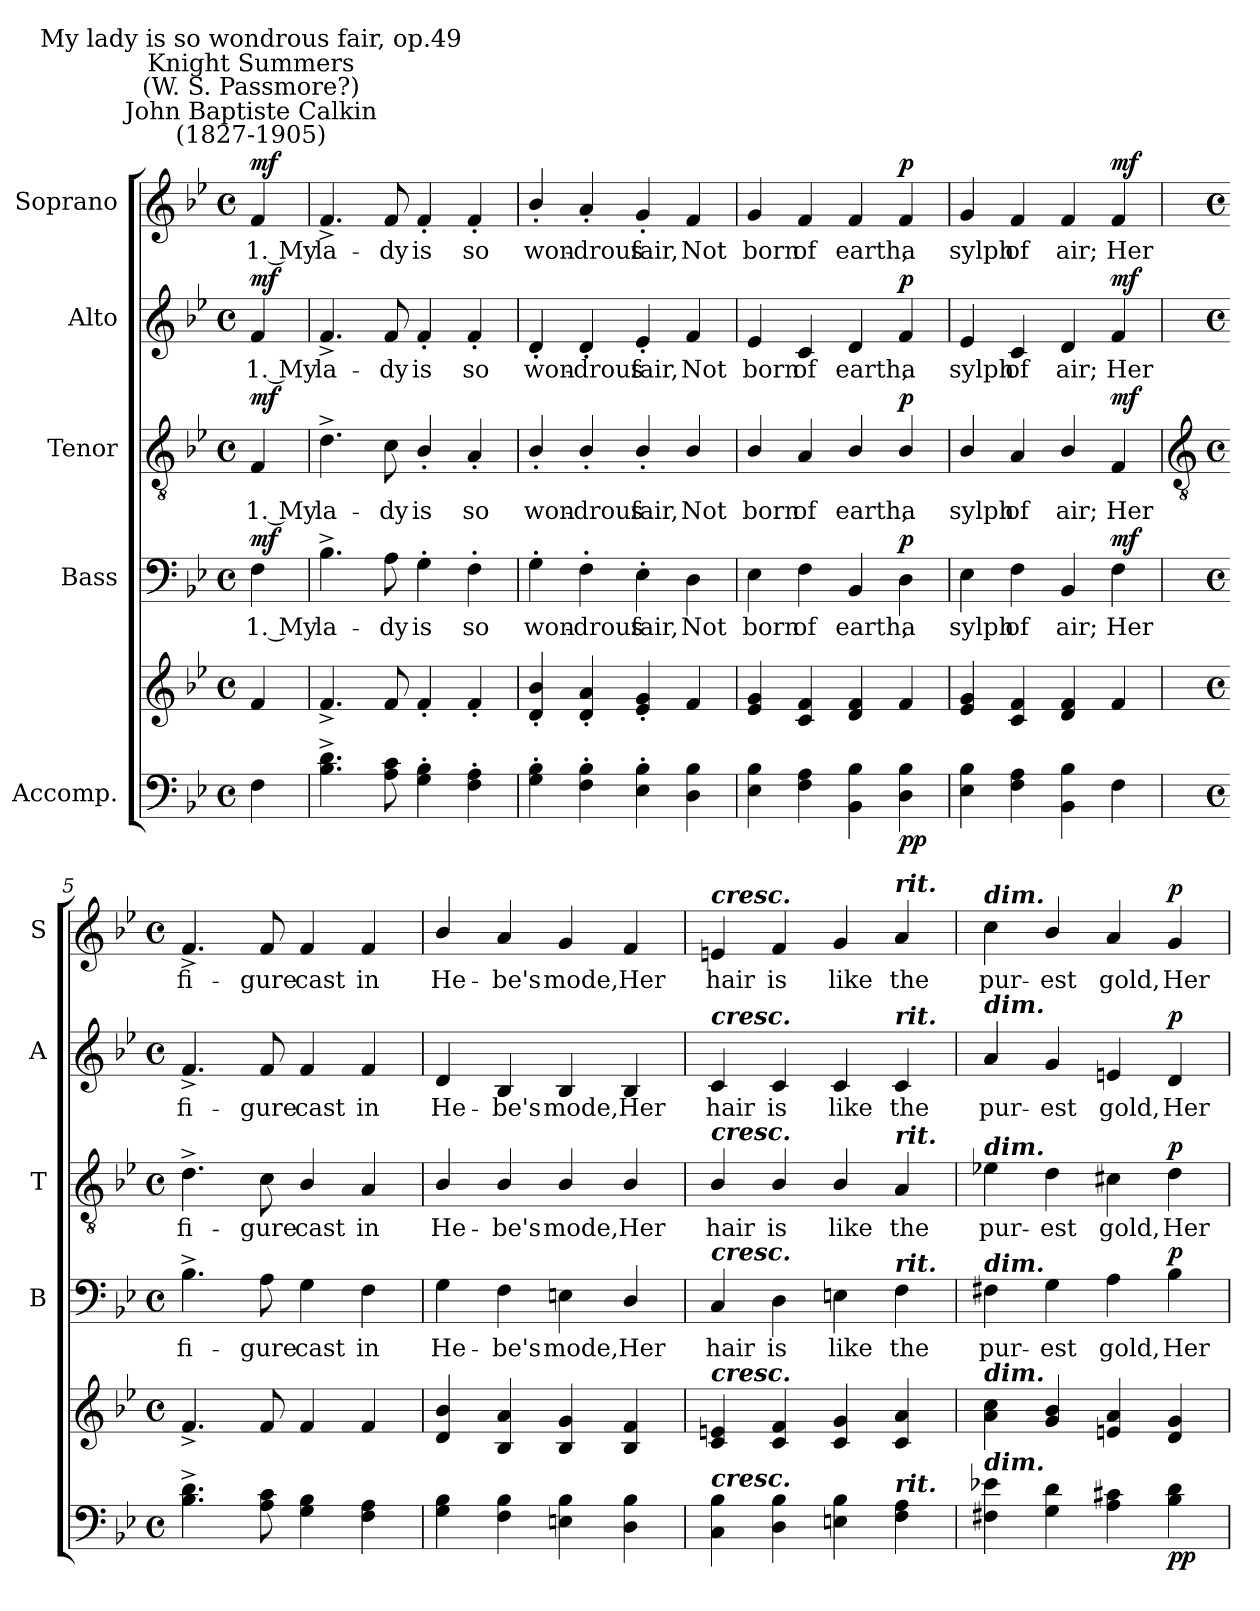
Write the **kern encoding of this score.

**kern	**kern	**dynam	**kern	**text	**dynam	**kern	**text	**dynam	**kern	**text	**dynam	**kern	**text	**dynam
*part5	*part5	*part5	*part4	*part4	*part4	*part3	*part3	*part3	*part2	*part2	*part2	*part1	*part1	*part1
*staff6	*staff5	*staff5/6	*staff4	*staff4	*staff4	*staff3	*staff3	*staff3	*staff2	*staff2	*staff2	*staff1	*staff1	*staff1
*I"Accomp.	*	*	*I"Bass	*	*	*I"Tenor	*	*	*I"Alto	*	*	*I"Soprano	*	*
*	*	*	*I'B	*	*	*I'T	*	*	*I'A	*	*	*I'S	*	*
*clefF4	*clefG2	*	*clefF4	*	*	*clefGv2	*	*	*clefG2	*	*	*clefG2	*	*
*k[b-e-]	*k[b-e-]	*	*k[b-e-]	*	*	*k[b-e-]	*	*	*k[b-e-]	*	*	*k[b-e-]	*	*
*B-:	*B-:	*	*B-:	*	*	*B-:	*	*	*B-:	*	*	*B-:	*	*
*M4/4	*M4/4	*	*M4/4	*	*	*M4/4	*	*	*M4/4	*	*	*M4/4	*	*
*met(c)	*met(c)	*	*met(c)	*	*	*met(c)	*	*	*met(c)	*	*	*met(c)	*	*
*MM160	*MM160	*	*MM160	*	*	*MM160	*	*	*MM160	*	*	*MM160	*	*
=	=	=	=	=	=	=	=	=	=	=	=	=	=	=
!	!	!	!	!	!	!	!	!	!	!	!	!LO:TX:a:cj:t=John Baptiste Calkin\n(1827-1905)	!	!
!	!	!	!	!	!	!	!	!	!	!	!	!LO:TX:a:cj:t=Knight Summers\n(W. S. Passmore?)	!	!
!	!	!	!	!	!	!	!	!	!	!	!	!LO:TX:a:cj:t=My lady is so wondrous fair, op.49	!	!
!	!	!LO:DY:b=2	!	!LO:LY:b	!	!	!LO:LY:b	!	!	!LO:LY:b	!	!	!LO:LY:b	!
!	!	!LO:DY:n=1:b	!	!	!LO:DY:b	!	!	!LO:DY:b	!	!	!LO:DY:b	!	!	!LO:DY:b
4F	4f	mf mf	4F	1. My	mf	4F	1. My	mf	4f	1. My	mf	4f	1. My	mf
=1	=1	=1	=1	=1	=1	=1	=1	=1	=1	=1	=1	=1	=1	=1
!	!	!	!	!LO:LY:b	!	!	!LO:LY:b	!	!	!LO:LY:b	!	!	!LO:LY:b	!
4.B-^ 4.d^	4.f^	.	4.B-^	la-	.	4.d^	la-	.	4.f^	la-	.	4.f^	la-	.
!	!	!	!	!LO:LY:b	!	!	!LO:LY:b	!	!	!LO:LY:b	!	!	!LO:LY:b	!
8A 8c	8f	.	8A	-dy	.	8c	-dy	.	8f	-dy	.	8f	-dy	.
!	!	!	!	!LO:LY:b	!	!	!LO:LY:b	!	!	!LO:LY:b	!	!	!LO:LY:b	!
4G' 4B-'	4f'	.	4G'	is	.	4B-'/	is	.	4f'	is	.	4f'	is	.
!	!	!	!	!LO:LY:b	!	!	!LO:LY:b	!	!	!LO:LY:b	!	!	!LO:LY:b	!
4F' 4A'	4f'	.	4F'	so	.	4A'	so	.	4f'	so	.	4f'	so	.
=2	=2	=2	=2	=2	=2	=2	=2	=2	=2	=2	=2	=2	=2	=2
!	!	!	!	!LO:LY:b	!	!	!LO:LY:b	!	!	!LO:LY:b	!	!	!LO:LY:b	!
4G' 4B-'	4d' 4b-'	.	4G'	won-	.	4B-'/	won-	.	4d'	won-	.	4b-'/	won-	.
!	!	!	!	!LO:LY:b	!	!	!LO:LY:b	!	!	!LO:LY:b	!	!	!LO:LY:b	!
4F' 4B-'	4d' 4a'	.	4F'	-drous	.	4B-'/	-drous	.	4d'	-drous	.	4a'	-drous	.
!	!	!	!	!LO:LY:b	!	!	!LO:LY:b	!	!	!LO:LY:b	!	!	!LO:LY:b	!
4E-' 4B-'	4e-' 4g'	.	4E-'	fair,	.	4B-'/	fair,	.	4e-'	fair,	.	4g'	fair,	.
!	!	!	!	!LO:LY:b	!	!	!LO:LY:b	!	!	!LO:LY:b	!	!	!LO:LY:b	!
4D 4B-	4f	.	4D	Not	.	4B-/	Not	.	4f	Not	.	4f	Not	.
=3	=3	=3	=3	=3	=3	=3	=3	=3	=3	=3	=3	=3	=3	=3
!	!	!	!	!LO:LY:b	!	!	!LO:LY:b	!	!	!LO:LY:b	!	!	!LO:LY:b	!
4E- 4B-	4e- 4g	.	4E-	born	.	4B-/	born	.	4e-	born	.	4g	born	.
!	!	!	!	!LO:LY:b	!	!	!LO:LY:b	!	!	!LO:LY:b	!	!	!LO:LY:b	!
4F 4A	4c 4f	.	4F	of	.	4A	of	.	4c	of	.	4f	of	.
!	!	!	!	!LO:LY:b	!	!	!LO:LY:b	!	!	!LO:LY:b	!	!	!LO:LY:b	!
4BB- 4B-	4d 4f	.	4BB-	earth,	.	4B-/	earth,	.	4d	earth,	.	4f	earth,	.
!	!	!LO:DY:b=2	!	!LO:LY:b	!	!	!LO:LY:b	!	!	!LO:LY:b	!	!	!LO:LY:b	!
!	!	!LO:DY:n=1:b	!	!	!LO:DY:b	!	!	!LO:DY:b	!	!	!LO:DY:b	!	!	!LO:DY:b
4D 4B-	4f	p p	4D	a	p	4B-/	a	p	4f	a	p	4f	a	p
=4	=4	=4	=4	=4	=4	=4	=4	=4	=4	=4	=4	=4	=4	=4
!	!	!	!	!LO:LY:b	!	!	!LO:LY:b	!	!	!LO:LY:b	!	!	!LO:LY:b	!
4E- 4B-	4e- 4g	.	4E-	sylph	.	4B-/	sylph	.	4e-	sylph	.	4g	sylph	.
!	!	!	!	!LO:LY:b	!	!	!LO:LY:b	!	!	!LO:LY:b	!	!	!LO:LY:b	!
4F 4A	4c 4f	.	4F	of	.	4A	of	.	4c	of	.	4f	of	.
!	!	!	!	!LO:LY:b	!	!	!LO:LY:b	!	!	!LO:LY:b	!	!	!LO:LY:b	!
4BB- 4B-	4d 4f	.	4BB-	air;	.	4B-/	air;	.	4d	air;	.	4f	air;	.
!	!	!LO:DY:b=2	!	!LO:LY:b	!	!	!LO:LY:b	!	!	!LO:LY:b	!	!	!LO:LY:b	!
!	!	!LO:DY:n=1:b	!	!	!LO:DY:b	!	!	!LO:DY:b	!	!	!LO:DY:b	!	!	!LO:DY:b
4F	4f	mf mf	4F	Her	mf	4F	Her	mf	4f	Her	mf	4f	Her	mf
!!LO:LB:g=z
=5	=5	=5	=5	=5	=5	=5	=5	=5	=5	=5	=5	=5	=5	=5
*	*	*	*	*	*	*clefGv2	*	*	*	*	*	*	*	*
*M4/4	*M4/4	*	*M4/4	*	*	*M4/4	*	*	*M4/4	*	*	*M4/4	*	*
*met(c)	*met(c)	*	*met(c)	*	*	*met(c)	*	*	*met(c)	*	*	*met(c)	*	*
!	!	!	!	!LO:LY:b	!	!	!LO:LY:b	!	!	!LO:LY:b	!	!	!LO:LY:b	!
4.B-^ 4.d^	4.f^	.	4.B-^	fi-	.	4.d^	fi-	.	4.f^	fi-	.	4.f^	fi-	.
!	!	!	!	!LO:LY:b	!	!	!LO:LY:b	!	!	!LO:LY:b	!	!	!LO:LY:b	!
8A 8c	8f	.	8A	-gure	.	8c	-gure	.	8f	-gure	.	8f	-gure	.
!	!	!	!	!LO:LY:b	!	!	!LO:LY:b	!	!	!LO:LY:b	!	!	!LO:LY:b	!
4G 4B-	4f	.	4G	cast	.	4B-/	cast	.	4f	cast	.	4f	cast	.
!	!	!	!	!LO:LY:b	!	!	!LO:LY:b	!	!	!LO:LY:b	!	!	!LO:LY:b	!
4F 4A	4f	.	4F	in	.	4A	in	.	4f	in	.	4f	in	.
=6	=6	=6	=6	=6	=6	=6	=6	=6	=6	=6	=6	=6	=6	=6
!	!	!	!	!LO:LY:b	!	!	!LO:LY:b	!	!	!LO:LY:b	!	!	!LO:LY:b	!
4G 4B-	4d/ 4b-/	.	4G	He-	.	4B-/	He-	.	4d	He-	.	4b-/	He-	.
!	!	!	!	!LO:LY:b	!	!	!LO:LY:b	!	!	!LO:LY:b	!	!	!LO:LY:b	!
4F 4B-	4B- 4a	.	4F	-be's	.	4B-/	-be's	.	4B-	-be's	.	4a	-be's	.
!	!	!	!	!LO:LY:b	!	!	!LO:LY:b	!	!	!LO:LY:b	!	!	!LO:LY:b	!
4En 4B-	4B- 4g	.	4En	mode,	.	4B-/	mode,	.	4B-	mode,	.	4g	mode,	.
!	!	!	!	!LO:LY:b	!	!	!LO:LY:b	!	!	!LO:LY:b	!	!	!LO:LY:b	!
4D\ 4B-\	4B- 4f	.	4D/	Her	.	4B-/	Her	.	4B-	Her	.	4f	Her	.
=7	=7	=7	=7	=7	=7	=7	=7	=7	=7	=7	=7	=7	=7	=7
!	!	!	!	!	!	!	!	!	!	!	!	!LO:TX:a:Bi:t=cresc.	!	!
!	!	!	!	!	!	!	!	!	!LO:TX:a:Bi:t=cresc.	!	!	!	!	!
!	!	!	!	!	!	!LO:TX:a:Bi:t=cresc.	!	!	!	!	!	!	!	!
!	!	!	!LO:TX:a:Bi:t=cresc.	!	!	!	!	!	!	!	!	!	!	!
!	!LO:TX:a:Bi:t=cresc.	!	!	!	!	!	!	!	!	!	!	!	!	!
!LO:TX:a:Bi:t=cresc.	!	!	!	!	!	!	!	!	!	!	!	!	!	!
!	!	!	!	!LO:LY:b	!	!	!LO:LY:b	!	!	!LO:LY:b	!	!	!LO:LY:b	!
4C 4B-	4c 4en	.	4C	hair	.	4B-/	hair	.	4c	hair	.	4en	hair	.
!	!	!	!	!LO:LY:b	!	!	!LO:LY:b	!	!	!LO:LY:b	!	!	!LO:LY:b	!
4D 4B-	4c 4f	.	4D	is	.	4B-/	is	.	4c	is	.	4f	is	.
!	!	!	!	!LO:LY:b	!	!	!LO:LY:b	!	!	!LO:LY:b	!	!	!LO:LY:b	!
4En 4B-	4c 4g	.	4En	like	.	4B-/	like	.	4c	like	.	4g	like	.
!	!	!	!	!	!	!	!	!	!	!	!	!LO:TX:a:Bi:t=rit.	!	!
!	!	!	!	!	!	!	!	!	!LO:TX:a:Bi:t=rit.	!	!	!	!	!
!	!	!	!	!	!	!LO:TX:a:Bi:t=rit.	!	!	!	!	!	!	!	!
!	!	!	!LO:TX:a:Bi:t=rit.	!	!	!	!	!	!	!	!	!	!	!
!LO:TX:a:Bi:t=rit.	!	!	!	!	!	!	!	!	!	!	!	!	!	!
!	!	!	!	!LO:LY:b	!	!	!LO:LY:b	!	!	!LO:LY:b	!	!	!LO:LY:b	!
4F 4A	4c 4a	.	4F	the	.	4A	the	.	4c	the	.	4a	the	.
=8	=8	=8	=8	=8	=8	=8	=8	=8	=8	=8	=8	=8	=8	=8
!	!	!	!	!	!	!	!	!	!	!	!	!LO:TX:a:Bi:t=dim.	!	!
!	!	!	!	!	!	!	!	!	!LO:TX:a:Bi:t=dim.	!	!	!	!	!
!	!	!	!	!	!	!LO:TX:a:Bi:t=dim.	!	!	!	!	!	!	!	!
!	!	!	!LO:TX:a:Bi:t=dim.	!	!	!	!	!	!	!	!	!	!	!
!	!LO:TX:a:Bi:t=dim.	!	!	!	!	!	!	!	!	!	!	!	!	!
!LO:TX:a:Bi:t=dim.	!	!	!	!	!	!	!	!	!	!	!	!	!	!
!	!	!	!	!LO:LY:b	!	!	!LO:LY:b	!	!	!LO:LY:b	!	!	!LO:LY:b	!
4F#X 4e-X	4a 4cc	.	4F#X	pur-	.	4e-X	pur-	.	4a	pur-	.	4cc	pur-	.
!	!	!	!	!LO:LY:b	!	!	!LO:LY:b	!	!	!LO:LY:b	!	!	!LO:LY:b	!
4G 4d	4g/ 4b-/	.	4G	-est	.	4d	-est	.	4g	-est	.	4b-/	-est	.
!	!	!	!	!LO:LY:b	!	!	!LO:LY:b	!	!	!LO:LY:b	!	!	!LO:LY:b	!
4A 4c#X	4en 4a	.	4A	gold,	.	4c#X	gold,	.	4en	gold,	.	4a	gold,	.
!	!	!LO:DY:b=2	!	!LO:LY:b	!	!	!LO:LY:b	!	!	!LO:LY:b	!	!	!LO:LY:b	!
!	!	!LO:DY:n=1:b	!	!	!LO:DY:b	!	!	!LO:DY:b	!	!	!LO:DY:b	!	!	!LO:DY:b
4B- 4d	4d 4g	p p	4B-	Her	p	4d	Her	p	4d	Her	p	4g	Her	p
=	=	=	=	=	=	=	=	=	=	=	=	=	=	=
*-	*-	*-	*-	*-	*-	*-	*-	*-	*-	*-	*-	*-	*-	*-
